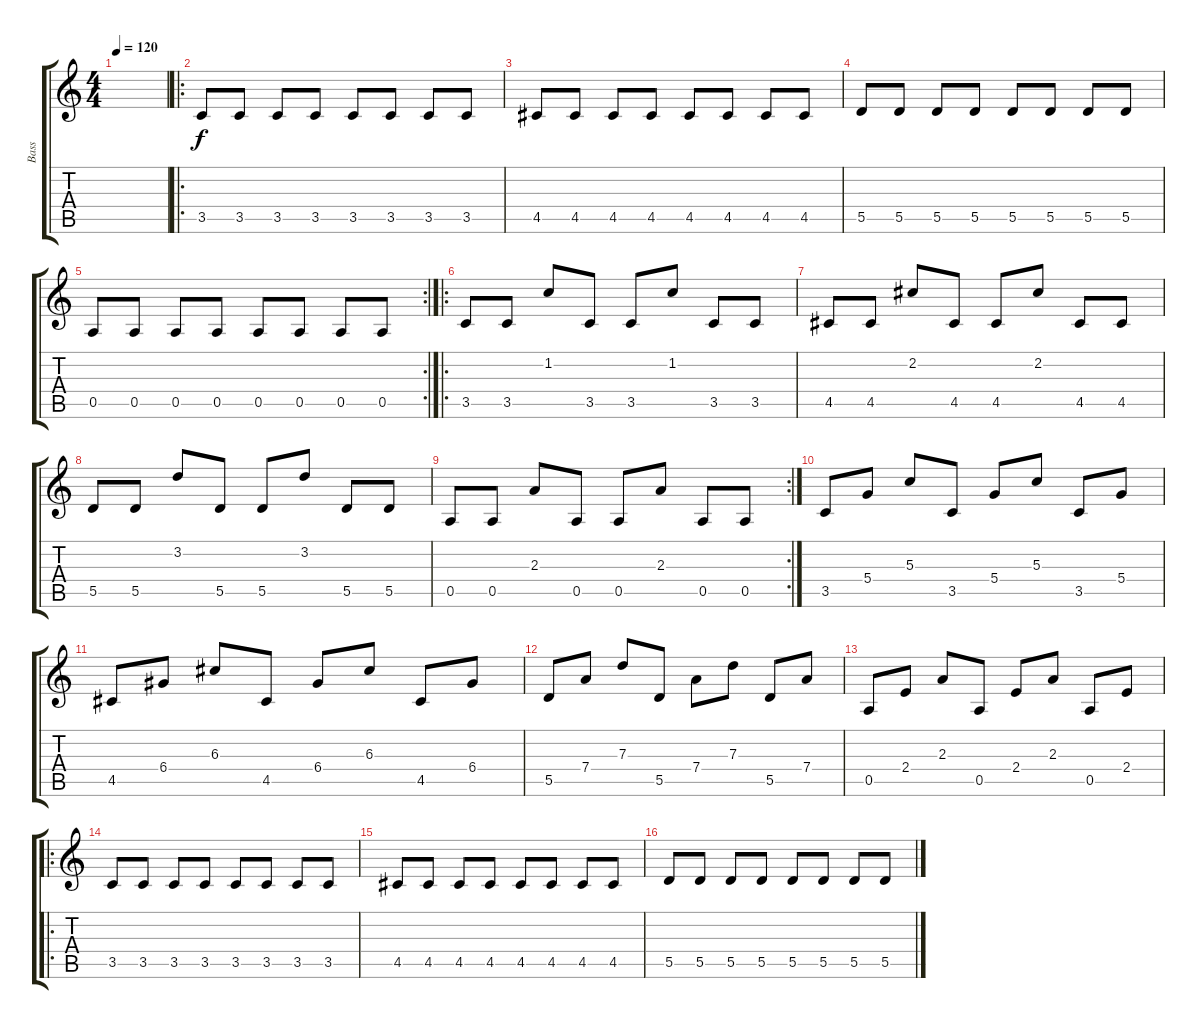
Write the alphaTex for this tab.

\track ("Bass" "Bass") {instrument electricbasspick}
\staff {score tabs}
\tuning (E4 B3 G3 D3 A2 E2) {hide}
\ts (4 4)
\tempo 120
\clef g2
\ks c
|
\ro
3.5.8 3.5.8 3.5.8 3.5.8 3.5.8 3.5.8 3.5.8 3.5.8 |
4.5.8 4.5.8 4.5.8 4.5.8 4.5.8 4.5.8 4.5.8 4.5.8 |
5.5.8 5.5.8 5.5.8 5.5.8 5.5.8 5.5.8 5.5.8 5.5.8 |
\rc 2
0.5.8 0.5.8 0.5.8 0.5.8 0.5.8 0.5.8 0.5.8 0.5.8 |
\ro
3.5.8 3.5.8 1.2.8 3.5.8 3.5.8 1.2.8 3.5.8 3.5.8 |
4.5.8 4.5.8 2.2.8 4.5.8 4.5.8 2.2.8 4.5.8 4.5.8 |
5.5.8 5.5.8 3.2.8 5.5.8 5.5.8 3.2.8 5.5.8 5.5.8 |
\rc 2
0.5.8 0.5.8 2.3.8 0.5.8 0.5.8 2.3.8 0.5.8 0.5.8 |
3.5.8 5.4.8 5.3.8 3.5.8 5.4.8 5.3.8 3.5.8 5.4.8 |
4.5.8 6.4.8 6.3.8 4.5.8 6.4.8 6.3.8 4.5.8 6.4.8 |
5.5.8 7.4.8 7.3.8 5.5.8 7.4.8 7.3.8 5.5.8 7.4.8 |
0.5.8 2.4.8 2.3.8 0.5.8 2.4.8 2.3.8 0.5.8 2.4.8 |
\ro
3.5.8 3.5.8 3.5.8 3.5.8 3.5.8 3.5.8 3.5.8 3.5.8 |
4.5.8 4.5.8 4.5.8 4.5.8 4.5.8 4.5.8 4.5.8 4.5.8 |
5.5.8 5.5.8 5.5.8 5.5.8 5.5.8 5.5.8 5.5.8 5.5.8
